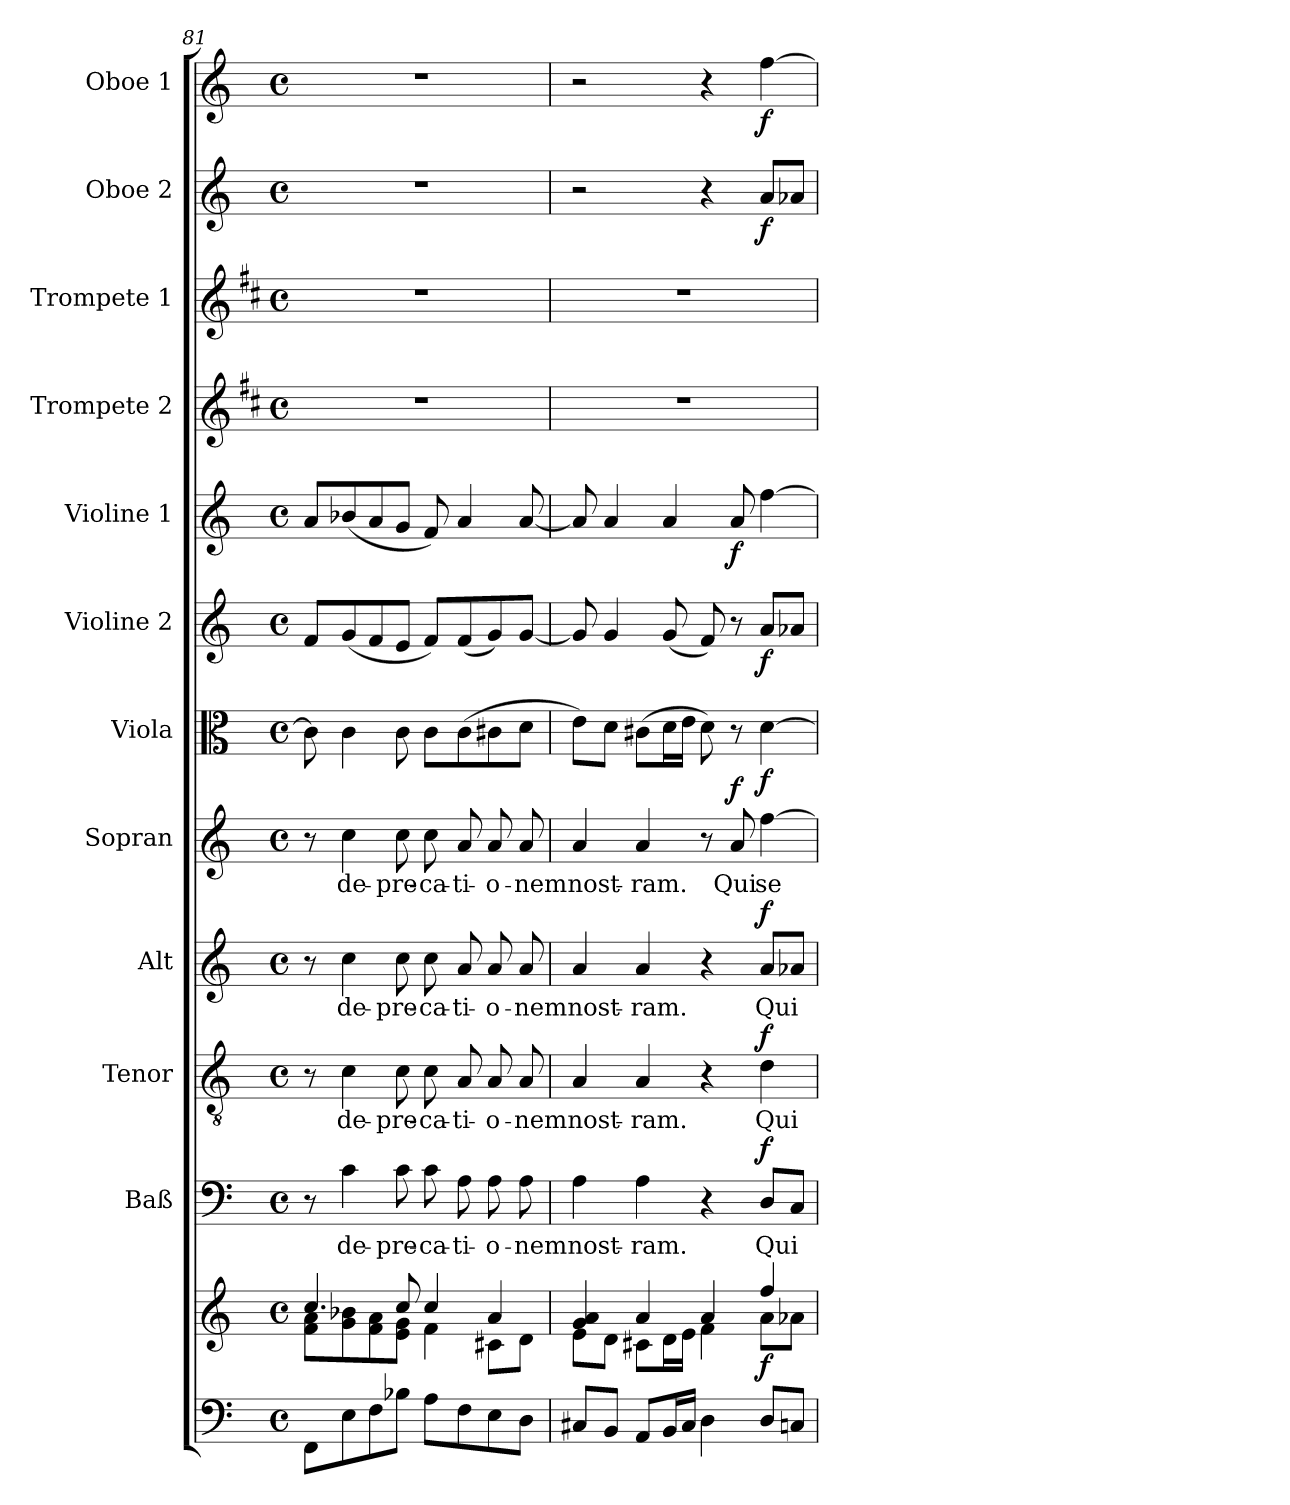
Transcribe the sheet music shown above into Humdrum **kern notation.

**kern	**kern	**dynam	**kern	**text	**dynam	**kern	**text	**dynam	**kern	**text	**dynam	**kern	**text	**dynam	**kern	**dynam	**kern	**dynam	**kern	**dynam	**kern	**kern	**kern	**dynam	**kern	**dynam
*part12	*part12	*part12	*part11	*part11	*part11	*part10	*part10	*part10	*part9	*part9	*part9	*part8	*part8	*part8	*part7	*part7	*part6	*part6	*part5	*part5	*part4	*part3	*part2	*part2	*part1	*part1
*staff13	*staff12	*staff12/13	*staff11	*staff11	*staff11	*staff10	*staff10	*staff10	*staff9	*staff9	*staff9	*staff8	*staff8	*staff8	*staff7	*staff7	*staff6	*staff6	*staff5	*staff5	*staff4	*staff3	*staff2	*staff2	*staff1	*staff1
*	*	*	*I"Baß	*	*	*I"Tenor	*	*	*I"Alt	*	*	*I"Sopran	*	*	*I"Viola	*	*I"Violine 2	*	*I"Violine 1	*	*I"Trompete 2	*I"Trompete 1	*I"Oboe 2	*	*I"Oboe 1	*
*	*	*	*I'Baß	*	*	*I'Ten	*	*	*I'Alt	*	*	*I'Sop	*	*	*I'Vla.	*	*I'Vln. 2	*	*I'Vln. 1	*	*I'Trp. 2	*I'Trp. 1	*I'Ob. 2	*	*I'Ob. 1	*
*clefF4	*clefG2	*	*clefF4	*	*	*clefGv2	*	*	*clefG2	*	*	*clefG2	*	*	*clefC3	*	*clefG2	*	*clefG2	*	*clefG2	*clefG2	*clefG2	*	*clefG2	*
*	*	*	*	*	*	*	*	*	*	*	*	*	*	*	*	*	*	*	*	*	*ITrd1c2	*ITrd1c2	*	*	*	*
*k[]	*k[]	*	*k[]	*	*	*k[]	*	*	*k[]	*	*	*k[]	*	*	*k[]	*	*k[]	*	*k[]	*	*k[]	*k[]	*k[]	*	*k[]	*
*C:	*C:	*	*C:	*	*	*C:	*	*	*C:	*	*	*C:	*	*	*C:	*	*C:	*	*C:	*	*C:	*C:	*C:	*	*C:	*
*M4/4	*M4/4	*	*M4/4	*	*	*M4/4	*	*	*M4/4	*	*	*M4/4	*	*	*M4/4	*	*M4/4	*	*M4/4	*	*M4/4	*M4/4	*M4/4	*	*M4/4	*
*met(c)	*met(c)	*	*met(c)	*	*	*met(c)	*	*	*met(c)	*	*	*met(c)	*	*	*met(c)	*	*met(c)	*	*met(c)	*	*met(c)	*met(c)	*met(c)	*	*met(c)	*
=81	=81	=81	=81	=81	=81	=81	=81	=81	=81	=81	=81	=81	=81	=81	=81	=81	=81	=81	=81	=81	=81	=81	=81	=81	=81	=81
*	*^	*	*	*	*	*	*	*	*	*	*	*	*	*	*	*	*	*	*	*	*	*	*	*	*	*
8FF\L	4.cc/	8f\ 8a\L	.	8r	.	.	8r	.	.	8r	.	.	8r	.	.	8c\]	.	8f/L	.	8a/L	.	1r	1r	1r	.	1r	.
!	!	!	!	!	!LO:LY:b	!	!	!LO:LY:b	!	!	!LO:LY:b	!	!	!LO:LY:b	!	!	!	!	!	!	!	!	!	!	!	!	!
8E\	.	8g\ 8b-X\	.	4c\	de-	.	4c\	de-	.	4cc\	de-	.	4cc\	de-	.	4c\	.	(<8g/	.	(<8b-X/	.	.	.	.	.	.	.
8F\	.	8f\ 8a\	.	.	.	.	.	.	.	.	.	.	.	.	.	.	.	8f/	.	8a/	.	.	.	.	.	.	.
!	!	!	!	!	!LO:LY:b	!	!	!LO:LY:b	!	!	!LO:LY:b	!	!	!LO:LY:b	!	!	!	!	!	!	!	!	!	!	!	!	!
8B-X\J	8cc/	8e\ 8g\J	.	8c\	-pre-	.	8c\	-pre-	.	8cc\	-pre-	.	8cc\	-pre-	.	8c\	.	8e/J	.	8g/J	.	.	.	.	.	.	.
!	!	!	!	!	!LO:LY:b	!	!	!LO:LY:b	!	!	!LO:LY:b	!	!	!LO:LY:b	!	!	!	!	!	!	!	!	!	!	!	!	!
8A\L	4cc/	4f\	.	8c\	-ca-	.	8c\	-ca-	.	8cc\	-ca-	.	8cc\	-ca-	.	8c\L	.	8f/L)	.	8f/)	.	.	.	.	.	.	.
!	!	!	!	!	!LO:LY:b	!	!	!LO:LY:b	!	!	!LO:LY:b	!	!	!LO:LY:b	!	!	!	!	!	!	!	!	!	!	!	!	!
8F\	.	.	.	8A\	-ti-	.	8A/	-ti-	.	8a/	-ti-	.	8a/	-ti-	.	(>8c\	.	(<8f/	.	4a/	.	.	.	.	.	.	.
!	!	!	!	!	!LO:LY:b	!	!	!LO:LY:b	!	!	!LO:LY:b	!	!	!LO:LY:b	!	!	!	!	!	!	!	!	!	!	!	!	!
8E\	4a/	8c#X\L	.	8A\	-o-	.	8A/	-o-	.	8a/	-o-	.	8a/	-o-	.	8c#X\	.	8g/)	.	.	.	.	.	.	.	.	.
!	!	!	!	!	!LO:LY:b	!	!	!LO:LY:b	!	!	!LO:LY:b	!	!	!LO:LY:b	!	!	!	!	!	!	!	!	!	!	!	!	!
8D\J	.	8d\J	.	8A\	-nem	.	8A/	-nem	.	8a/	-nem	.	8a/	-nem	.	8d\J	.	[8g/J	.	[8a/	.	.	.	.	.	.	.
=82	=82	=82	=82	=82	=82	=82	=82	=82	=82	=82	=82	=82	=82	=82	=82	=82	=82	=82	=82	=82	=82	=82	=82	=82	=82	=82	=82
!	!	!	!	!	!LO:LY:b	!	!	!LO:LY:b	!	!	!LO:LY:b	!	!	!LO:LY:b	!	!	!	!	!	!	!	!	!	!	!	!	!
8C#X/L	4g/ 4a/	8e\L	.	4A\	nost-	.	4A/	nost-	.	4a/	nost-	.	4a/	nost-	.	8e\L)	.	8g/]	.	8a/]	.	1r	1r	2r	.	2r	.
8BB/J	.	8d\J	.	.	.	.	.	.	.	.	.	.	.	.	.	8d\J	.	4g/	.	4a/	.	.	.	.	.	.	.
!	!	!	!	!	!LO:LY:b	!	!	!LO:LY:b	!	!	!LO:LY:b	!	!	!LO:LY:b	!	!	!	!	!	!	!	!	!	!	!	!	!
8AA/L	4a/	8c#X\L	.	4A\	-ram.	.	4A/	-ram.	.	4a/	-ram.	.	4a/	-ram.	.	(>8c#X\L	.	.	.	.	.	.	.	.	.	.	.
16BB/L	.	16d\L	.	.	.	.	.	.	.	.	.	.	.	.	.	16d\L	.	(<8g/	.	4a/	.	.	.	.	.	.	.
16C#/JJ	.	16e\JJ	.	.	.	.	.	.	.	.	.	.	.	.	.	16e\JJ	.	.	.	.	.	.	.	.	.	.	.
4D\	4a/	4f\	.	4r	.	.	4r	.	.	4r	.	.	8r	.	.	8d\)	.	8f/)	.	.	.	.	.	4r	.	4r	.
!	!	!	!	!	!	!	!	!	!	!	!	!	!	!LO:LY:b	!LO:DY:a	!	!	!	!	!	!LO:DY:b	!	!	!	!	!	!
.	.	.	.	.	.	.	.	.	.	.	.	.	8a/	Qui	f	8r	.	8r	.	8a/	f	.	.	.	.	.	.
!	!	!	!LO:DY:b	!	!LO:LY:b	!LO:DY:a	!	!LO:LY:b	!LO:DY:a	!	!LO:LY:b	!LO:DY:a	!	!LO:LY:b	!	!	!LO:DY:b	!	!LO:DY:b	!	!	!	!	!	!LO:DY:b	!	!LO:DY:b
8D/L	4ff/	8a\L	f	8D/L	Qui	f	4d\	Qui	f	8a/L	Qui	f	[4ff\	se-	.	[4d\	f	8a/L	f	[4ff\	.	.	.	8a/L	f	[4ff\	f
8Cn/J	.	8a-X\J	.	8C/J	.	.	.	.	.	8a-X/J	.	.	.	.	.	.	.	8a-X/J	.	.	.	.	.	8a-X/J	.	.	.
*	*v	*v	*	*	*	*	*	*	*	*	*	*	*	*	*	*	*	*	*	*	*	*	*	*	*	*	*
=	=	=	=	=	=	=	=	=	=	=	=	=	=	=	=	=	=	=	=	=	=	=	=	=	=	=
*-	*-	*-	*-	*-	*-	*-	*-	*-	*-	*-	*-	*-	*-	*-	*-	*-	*-	*-	*-	*-	*-	*-	*-	*-	*-	*-
